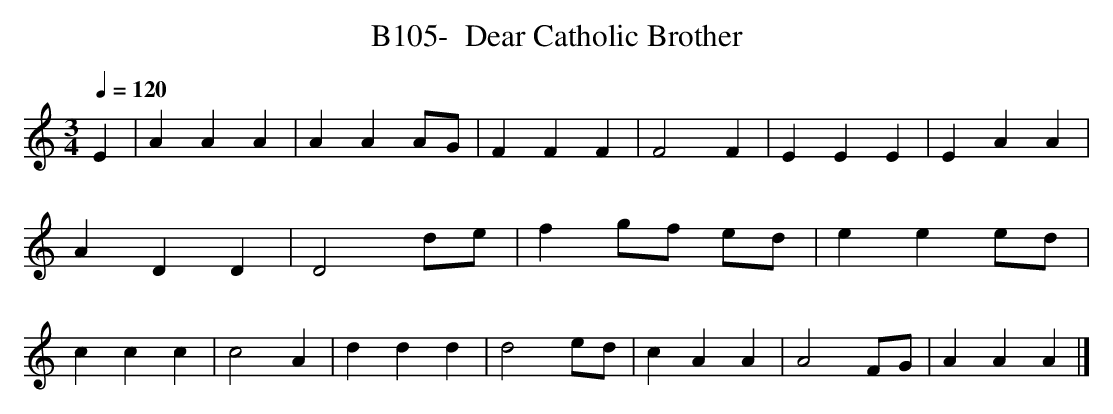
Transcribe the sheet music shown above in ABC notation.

X:1
T:B105-  Dear Catholic Brother
Q:1/4=120
L:1/4
M:3/4
K:Am
E|AAA|AAA/2G/2|FFF|F2F|\
EEE|EAA|ADD|D2d/2e/2|\
fg/2f/2 e/2d/2|eee/2d/2|ccc|c2A|\
ddd|d2e/2d/2|cAA|A2F/2G/2|AAA|]
